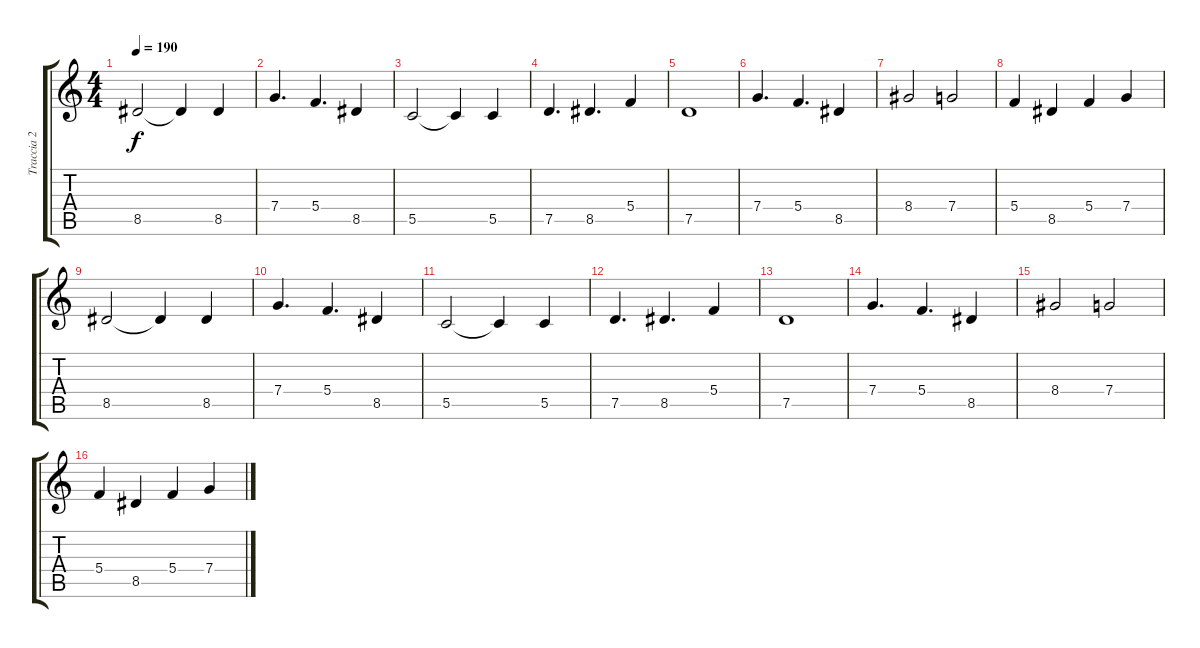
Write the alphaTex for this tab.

\track ("Traccia 2" "Traccia 2") {instrument distortionguitar}
\staff {score tabs}
\tuning (D4 A3 F3 C3 G2 C2) {hide}
\ts (4 4)
\tempo 190
\clef g2
\ks c
8.5.2{dy f} 8.5{t}.4 8.5.4 |
7.4.4{d} 5.4.4{d} 8.5.4 |
5.5.2 5.5{t}.4 5.5.4 |
7.5.4{d} 8.5.4{d} 5.4.4 |
7.5.1 |
7.4.4{d} 5.4.4{d} 8.5.4 |
8.4.2 7.4.2 |
5.4.4 8.5.4 5.4.4 7.4.4 |
8.5.2 8.5{t}.4 8.5.4 |
7.4.4{d} 5.4.4{d} 8.5.4 |
5.5.2 5.5{t}.4 5.5.4 |
7.5.4{d} 8.5.4{d} 5.4.4 |
7.5.1 |
7.4.4{d} 5.4.4{d} 8.5.4 |
8.4.2 7.4.2 |
5.4.4 8.5.4 5.4.4 7.4.4
